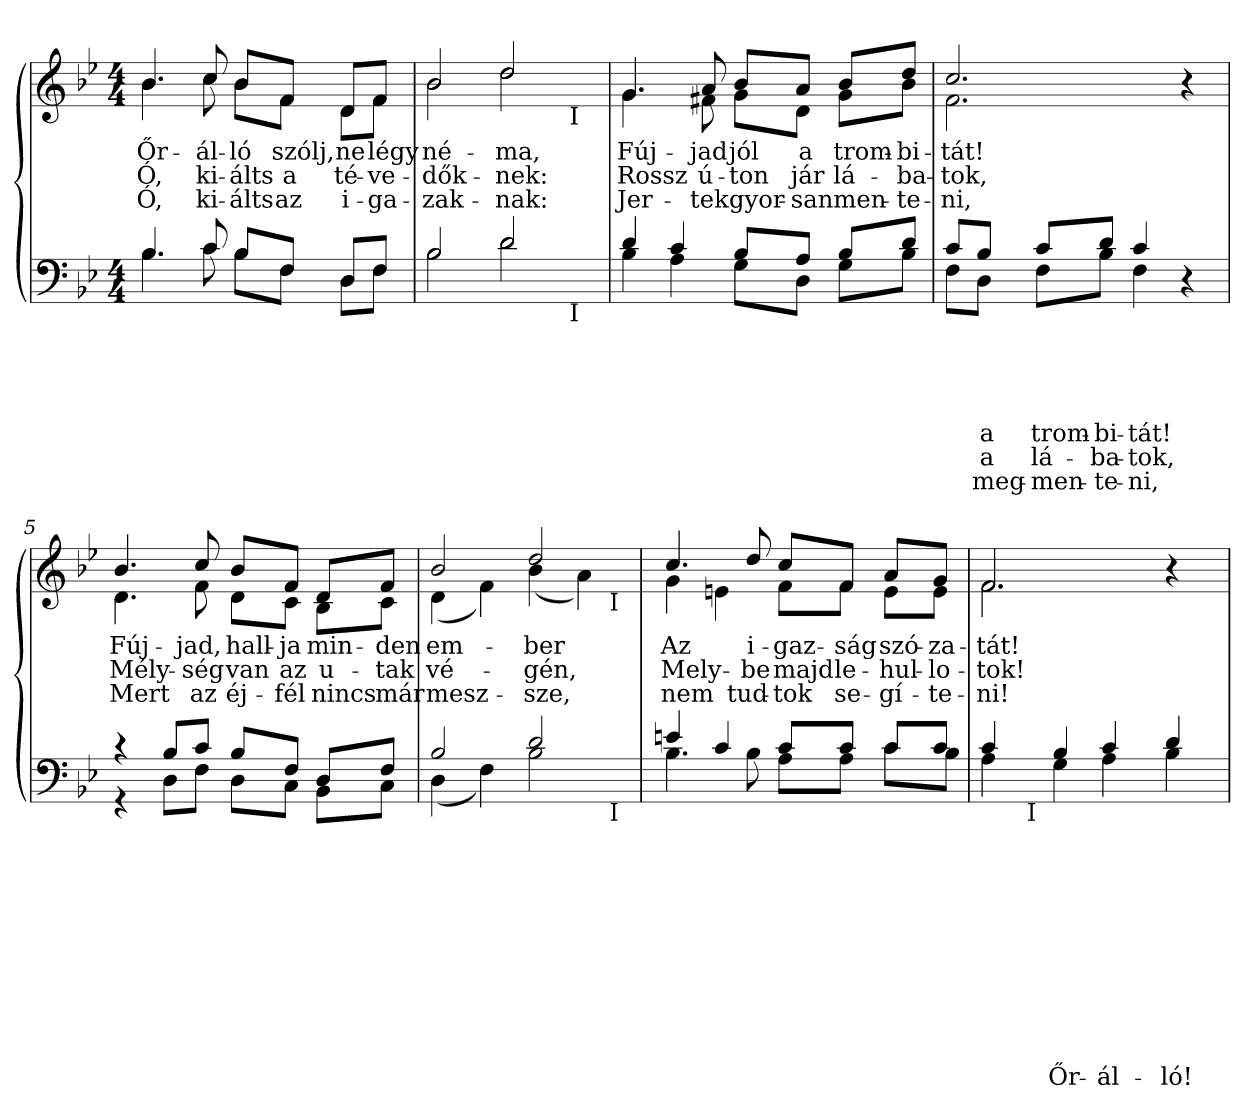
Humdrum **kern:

**kern	**text	**text	**text	**text	**text	**text	**text	**text	**text	**text	**text	**kern	**text	**text	**text
*part2	*part2	*part2	*part2	*part2	*part2	*part2	*part2	*part2	*part2	*part2	*part2	*part1	*part1	*part1	*part1
*staff2	*staff2	*staff2	*staff2	*staff2	*staff2	*staff2	*staff2	*staff2	*staff2	*staff2	*staff2	*staff1	*staff1	*staff1	*staff1
*clefF4	*	*	*	*	*	*	*	*	*	*	*	*clefG2	*	*	*
*k[b-e-]	*	*	*	*	*	*	*	*	*	*	*	*k[b-e-]	*	*	*
*B-:	*	*	*	*	*	*	*	*	*	*	*	*B-:	*	*	*
*M4/4	*	*	*	*	*	*	*	*	*	*	*	*M4/4	*	*	*
=1	=1	=1	=1	=1	=1	=1	=1	=1	=1	=1	=1	=1	=1	=1	=1
*^	*	*	*	*	*	*	*	*	*	*	*	*	*	*	*
!	!	!	!	!	!	!	!	!	!	!	!	!	!LO:TX:a:B:t=Allegretto	!	!	!
!	!	!	!	!	!	!	!	!	!	!	!	!	!	!LO:LY:b	!LO:LY:b	!LO:LY:b
*	*	*	*	*	*	*	*	*	*	*	*	*	*^	*	*	*
4.B-/	4.B-\	.	.	.	.	.	.	.	.	.	.	.	4.b-/	4.b-\	Őr-	Ó,	Ó,
!	!	!	!	!	!	!	!	!	!	!	!	!	!	!	!LO:LY:b	!LO:LY:b	!LO:LY:b
8c/	8c\	.	.	.	.	.	.	.	.	.	.	.	8cc/	8cc\	-ál-	ki-	ki-
!	!	!	!	!	!	!	!	!	!	!	!	!	!	!	!LO:LY:b	!LO:LY:b	!LO:LY:b
8B-/L	8B-\L	.	.	.	.	.	.	.	.	.	.	.	8b-/L	8b-\L	-ló	-álts	-álts
!	!	!	!	!	!	!	!	!	!	!	!	!	!	!	!LO:LY:b	!LO:LY:b	!LO:LY:b
8F/J	8F\J	.	.	.	.	.	.	.	.	.	.	.	8f/J	8f\J	szólj,	a	az
!	!	!	!	!	!	!	!	!	!	!	!	!	!	!	!LO:LY:b	!LO:LY:b	!LO:LY:b
8D/L	8D\L	.	.	.	.	.	.	.	.	.	.	.	8d/L	8d\L	ne	té-	i-
!	!	!	!	!	!	!	!	!	!	!	!	!	!	!	!LO:LY:b	!LO:LY:b	!LO:LY:b
8F/J	8F\J	.	.	.	.	.	.	.	.	.	.	.	8f/J	8f\J	légy	-ve-	-ga-
*	*	*	*	*	*	*	*	*	*	*	*	*	*v	*v	*	*	*
=2	=2	=2	=2	=2	=2	=2	=2	=2	=2	=2	=2	=2	=2	=2	=2	=2
*	*	*	*	*	*	*	*	*	*	*	*	*	*^	*	*	*
!	!	!	!	!	!	!	!	!	!	!	!	!	!	!	!LO:LY:b	!LO:LY:b	!LO:LY:b
*	*^	*	*	*	*	*	*	*	*	*	*	*	*	*^	*	*	*
2B-/	2B-\	2ryy	.	.	.	.	.	.	.	.	.	.	.	2b-/	2b-\	2ryy	né-	-dők-	-zak-
!	!	!	!	!	!	!	!	!	!	!	!	!	!	!	!	!	!LO:LY:b	!LO:LY:b	!LO:LY:b
2d/	2d\	4ryy	.	.	.	.	.	.	.	.	.	.	.	2dd/	2dd\	4ryy	-ma,	-nek:	-nak:
.	.	16ryy	.	.	.	.	.	.	.	.	.	.	.	.	.	16ryy	.	.	.
!	!	!	!	!	!	!	!	!	!	!	!	!	!	!	!	!LO:TX:b:t=I	!	!	!
!	!	!LO:TX:b:t=I	!	!	!	!	!	!	!	!	!	!	!	!	!	!	!	!	!
.	.	8.ryy	.	.	.	.	.	.	.	.	.	.	.	.	.	8.ryy	.	.	.
*	*v	*v	*	*	*	*	*	*	*	*	*	*	*	*	*	*	*	*	*
*	*	*	*	*	*	*	*	*	*	*	*	*	*v	*v	*v	*	*	*
=3	=3	=3	=3	=3	=3	=3	=3	=3	=3	=3	=3	=3	=3	=3	=3	=3
*	*^	*	*	*	*	*	*	*	*	*	*	*	*^	*	*	*
*	*	*	*	*	*	*	*	*	*	*	*	*	*	*	*^	*	*	*
!	!	!	!	!	!	!	!	!	!	!	!	!	!	!	!	!	!LO:LY:b	!LO:LY:b	!LO:LY:b
*	*v	*v	*	*	*	*	*	*	*	*	*	*	*	*	*	*	*	*	*
*	*	*	*	*	*	*	*	*	*	*	*	*	*	*v	*v	*	*	*
4d/	4B-\	.	.	.	.	.	.	.	.	.	.	.	4.g/	4.g\	Fúj-	Rossz	Jer-
4c/	4A\	.	.	.	.	.	.	.	.	.	.	.	.	.	.	.	.
!	!	!	!	!	!	!	!	!	!	!	!	!	!	!	!LO:LY:b	!LO:LY:b	!LO:LY:b
.	.	.	.	.	.	.	.	.	.	.	.	.	8a/	8f#X\	-jad	ú-	-tek
!	!	!	!	!	!	!	!	!	!	!	!	!	!	!	!LO:LY:b	!LO:LY:b	!LO:LY:b
8B-/L	8G\L	.	.	.	.	.	.	.	.	.	.	.	8b-/L	8g\L	jól	-ton	gyor-
!	!	!	!	!	!	!	!	!	!	!	!	!	!	!	!LO:LY:b	!LO:LY:b	!LO:LY:b
8A/J	8D\J	.	.	.	.	.	.	.	.	.	.	.	8a/J	8d\J	a	jár	-san
!	!	!	!	!	!	!	!	!	!	!	!	!	!	!	!LO:LY:b	!LO:LY:b	!LO:LY:b
8B-/L	8G\L	.	.	.	.	.	.	.	.	.	.	.	8b-/L	8g\L	trom-	lá-	men-
!	!	!	!	!	!	!	!	!	!	!	!	!	!	!	!LO:LY:b	!LO:LY:b	!LO:LY:b
8d/J	8B-\J	.	.	.	.	.	.	.	.	.	.	.	8dd/J	8b-\J	-bi-	-ba-	-te-
=4	=4	=4	=4	=4	=4	=4	=4	=4	=4	=4	=4	=4	=4	=4	=4	=4	=4
!	!	!	!	!	!	!	!	!	!	!	!	!	!	!	!LO:LY:b	!LO:LY:b	!LO:LY:b
8c/L	8F\L	.	.	.	.	.	.	.	.	.	.	.	2.cc/	2.f\	-tát!	-tok,	-ni,
!	!	!	!	!	!	!LO:LY:b	!LO:LY:b	!LO:LY:b	!	!	!	!	!	!	!	!	!
8B-/J	8D\J	.	.	.	.	a	a	meg-	.	.	.	.	.	.	.	.	.
!	!	!	!	!	!	!LO:LY:b	!LO:LY:b	!LO:LY:b	!	!	!	!	!	!	!	!	!
8c/L	8F\L	.	.	.	.	trom-	lá-	-men-	.	.	.	.	.	.	.	.	.
!	!	!	!	!	!	!LO:LY:b	!LO:LY:b	!LO:LY:b	!	!	!	!	!	!	!	!	!
8d/J	8B-\J	.	.	.	.	-bi-	-ba-	-te-	.	.	.	.	.	.	.	.	.
!	!	!	!	!	!	!LO:LY:b	!LO:LY:b	!LO:LY:b	!	!	!	!	!	!	!	!	!
4c/	4F\	.	.	.	.	-tát!	-tok,	-ni,	.	.	.	.	.	.	.	.	.
4ryy	4r	.	.	.	.	.	.	.	.	.	.	.	4r	4ryy	.	.	.
!!LO:LB:g=z	!!
=5	=5	=5	=5	=5	=5	=5	=5	=5	=5	=5	=5	=5	=5	=5	=5	=5	=5
!	!	!	!	!	!	!	!	!	!	!	!	!	!	!	!LO:LY:b	!LO:LY:b	!LO:LY:b
4r	4r	.	.	.	.	.	.	.	.	.	.	.	4.b-/	4.d\	Fúj-	Mély-	Mert
8B-/L	8D\L	.	.	.	.	.	.	.	.	.	.	.	.	.	.	.	.
!	!	!	!	!	!	!	!	!	!	!	!	!	!	!	!LO:LY:b	!LO:LY:b	!LO:LY:b
8c/J	8F\J	.	.	.	.	.	.	.	.	.	.	.	8cc/	8f\	-jad,	-ség	az
!	!	!	!	!	!	!	!	!	!	!	!	!	!	!	!LO:LY:b	!LO:LY:b	!LO:LY:b
8B-/L	8D\L	.	.	.	.	.	.	.	.	.	.	.	8b-/L	8d\L	hall-	van	éj-
!	!	!	!	!	!	!	!	!	!	!	!	!	!	!	!LO:LY:b	!LO:LY:b	!LO:LY:b
8F/J	8C\J	.	.	.	.	.	.	.	.	.	.	.	8f/J	8c\J	-ja	az	-fél
!	!	!	!	!	!	!	!	!	!	!	!	!	!	!	!LO:LY:b	!LO:LY:b	!LO:LY:b
8D/L	8BB-\L	.	.	.	.	.	.	.	.	.	.	.	8d/L	8B-\L	min-	u-	nincs
!	!	!	!	!	!	!	!	!	!	!	!	!	!	!	!LO:LY:b	!LO:LY:b	!LO:LY:b
8F/J	8C\J	.	.	.	.	.	.	.	.	.	.	.	8f/J	8c\J	-den	-tak	már
*	*	*	*	*	*	*	*	*	*	*	*	*	*v	*v	*	*	*
=6	=6	=6	=6	=6	=6	=6	=6	=6	=6	=6	=6	=6	=6	=6	=6	=6
*	*	*	*	*	*	*	*	*	*	*	*	*	*^	*	*	*
!	!	!	!	!	!	!	!	!	!	!	!	!	!	!	!LO:LY:b	!LO:LY:b	!LO:LY:b
*	*^	*	*	*	*	*	*	*	*	*	*	*	*	*^	*	*	*
2B-/	(<4D\	2..ryy	.	.	.	.	.	.	.	.	.	.	.	2b-/	(<4d\	2..ryy	em-	vé-	mesz-
.	4F\)	.	.	.	.	.	.	.	.	.	.	.	.	.	4f\)	.	.	.	.
!	!	!	!	!	!	!	!	!	!	!	!	!	!	!	!	!	!LO:LY:b	!LO:LY:b	!LO:LY:b
2d/	2B-\	.	.	.	.	.	.	.	.	.	.	.	.	2dd/	(<4b-\	.	-ber	-gén,	-sze,
.	.	.	.	.	.	.	.	.	.	.	.	.	.	.	4a\)	.	.	.	.
!	!	!	!	!	!	!	!	!	!	!	!	!	!	!	!	!LO:TX:b:t=I	!	!	!
!	!	!LO:TX:b:t=I	!	!	!	!	!	!	!	!	!	!	!	!	!	!	!	!	!
.	.	8ryy	.	.	.	.	.	.	.	.	.	.	.	.	.	8ryy	.	.	.
*	*v	*v	*	*	*	*	*	*	*	*	*	*	*	*	*	*	*	*	*
*	*	*	*	*	*	*	*	*	*	*	*	*	*v	*v	*v	*	*	*
=7	=7	=7	=7	=7	=7	=7	=7	=7	=7	=7	=7	=7	=7	=7	=7	=7
*	*^	*	*	*	*	*	*	*	*	*	*	*	*^	*	*	*
*	*	*	*	*	*	*	*	*	*	*	*	*	*	*	*^	*	*	*
!	!	!	!	!	!	!	!	!	!	!	!	!	!	!	!	!	!LO:LY:b	!LO:LY:b	!LO:LY:b
*	*v	*v	*	*	*	*	*	*	*	*	*	*	*	*	*	*	*	*	*
*	*	*	*	*	*	*	*	*	*	*	*	*	*	*v	*v	*	*	*
4en/	4.B-\	.	.	.	.	.	.	.	.	.	.	.	4.cc/	4g\	Az	Mely-	nem
4c/	.	.	.	.	.	.	.	.	.	.	.	.	.	4en\	.	.	.
!	!	!	!	!	!	!	!	!	!	!	!	!	!	!	!LO:LY:b	!LO:LY:b	!LO:LY:b
.	8B-\	.	.	.	.	.	.	.	.	.	.	.	8dd/	.	i-	-be	tud-
!	!	!	!	!	!	!	!	!	!	!	!	!	!	!	!LO:LY:b	!LO:LY:b	!LO:LY:b
8c/L	8A\L	.	.	.	.	.	.	.	.	.	.	.	8cc/L	8f\L	-gaz-	majd	-tok
!	!	!	!	!	!	!	!	!	!	!	!	!	!	!	!LO:LY:b	!LO:LY:b	!LO:LY:b
8c/J	8A\J	.	.	.	.	.	.	.	.	.	.	.	8f/J	8f\J	-ság	le-	se-
!	!	!	!	!	!	!	!	!	!	!	!	!	!	!	!LO:LY:b	!LO:LY:b	!LO:LY:b
8c/L	8c\L	.	.	.	.	.	.	.	.	.	.	.	8a/L	8e\L	szó-	-hul-	-gí-
!	!	!	!	!	!	!	!	!	!	!	!	!	!	!	!LO:LY:b	!LO:LY:b	!LO:LY:b
8c/J	8B-\J	.	.	.	.	.	.	.	.	.	.	.	8g/J	8e\J	-za-	-lo-	-te-
=8	=8	=8	=8	=8	=8	=8	=8	=8	=8	=8	=8	=8	=8	=8	=8	=8	=8
!	!	!	!	!	!	!	!	!	!	!	!	!	!	!	!LO:LY:b	!LO:LY:b	!LO:LY:b
*	*^	*	*	*	*	*	*	*	*	*	*	*	*	*	*	*	*
4c/	4A\	8ryy	.	.	.	.	.	.	.	.	.	.	.	2.f/	2.f\	-tát!	-tok!	-ni!
.	.	32ryy	.	.	.	.	.	.	.	.	.	.	.	.	.	.	.	.
!	!	!LO:TX:b:t=I	!	!	!	!	!	!	!	!	!	!	!	!	!	!	!	!
.	.	2ryy	.	.	.	.	.	.	.	.	.	.	.	.	.	.	.	.
!	!	!	!	!	!	!	!	!	!	!	!	!	!LO:LY:b	!	!	!	!	!
4B-/	4G\	.	.	.	.	.	.	.	.	.	.	.	Őr-	.	.	.	.	.
!	!	!	!	!	!	!	!	!	!	!	!	!	!LO:LY:b	!	!	!	!	!
4c/	4A\	.	.	.	.	.	.	.	.	.	.	.	-ál-	.	.	.	.	.
.	.	4ryy	.	.	.	.	.	.	.	.	.	.	.	.	.	.	.	.
!	!	!	!	!	!	!	!	!	!	!	!	!	!LO:LY:b	!	!	!	!	!
4d/	4B-\	.	.	.	.	.	.	.	.	.	.	.	-ló!	4r	4ryy	.	.	.
.	.	16.ryy	.	.	.	.	.	.	.	.	.	.	.	.	.	.	.	.
*v	*v	*v	*	*	*	*	*	*	*	*	*	*	*	*	*	*	*	*
*	*	*	*	*	*	*	*	*	*	*	*	*v	*v	*	*	*
=	=	=	=	=	=	=	=	=	=	=	=	=	=	=	=
*-	*-	*-	*-	*-	*-	*-	*-	*-	*-	*-	*-	*-	*-	*-	*-
